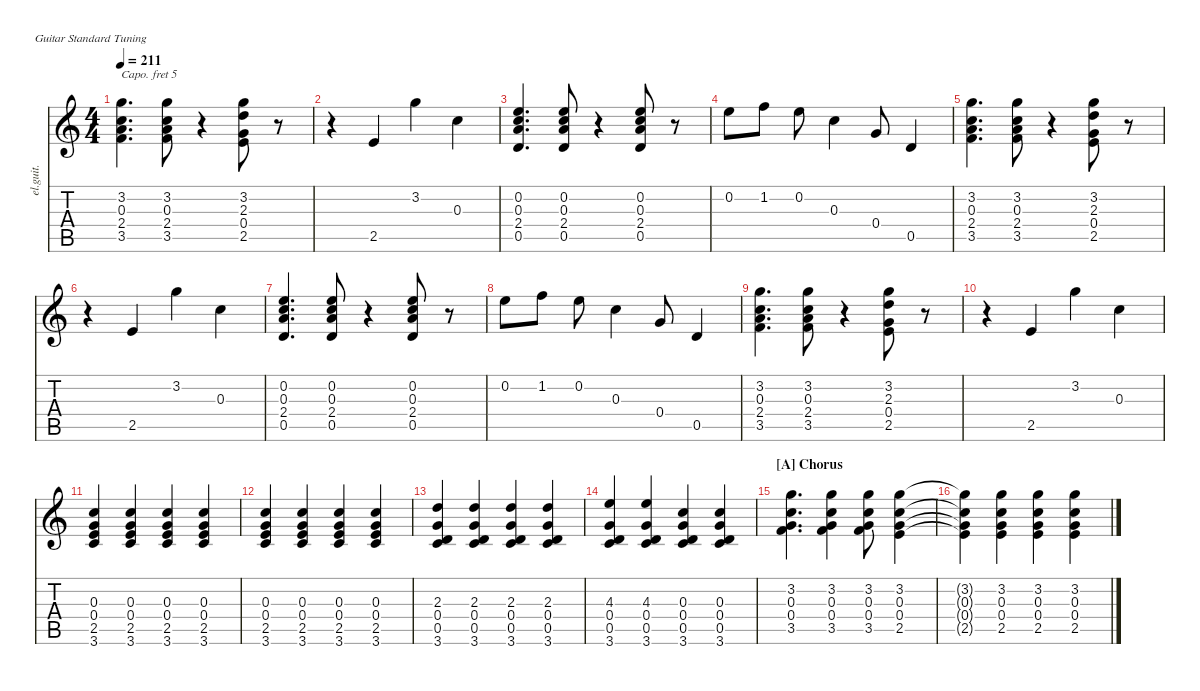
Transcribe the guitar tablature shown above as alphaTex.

\defaultSystemsLayout 4
\hideDynamics
\bracketExtendMode nobrackets
\track ("Guitar" "el.guit.") {instrument electricguitarclean}
\staff {score tabs}
\capo 5
\tuning (E4 B3 G3 D3 A2 E2)
\ts (4 4)
\tempo 211
\clef g2
\ks c
(3.5 2.4 3.2 0.3).4{d dy mf beam Down} (3.2 2.4 3.5 0.3).8{beam Down} r.4{beam Down} (3.2 2.5 2.3 0.4).8{beam Down} r.8{beam Down} |
r.4{beam Down} 2.5.4{beam Up} 3.2.4{beam Down} 0.3.4{beam Down} |
(2.4 0.3 0.2 0.5).4{d beam Up} (2.4 0.3 0.2 0.5).8{beam Up} r.4{beam Down} (2.4 0.3 0.2 0.5).8{beam Up} r.8{beam Down} |
0.2.8{beam Down} 1.2.8{beam Down} 0.2.8{beam Down} 0.3.4{beam Down} 0.4.8{beam Up} 0.5.4{beam Up} |
(3.5 2.4 3.2 0.3).4{d beam Down} (3.2 2.4 3.5 0.3).8{beam Down} r.4{beam Down} (3.2 2.5 2.3 0.4).8{beam Down} r.8{beam Down} |
r.4{beam Down} 2.5.4{beam Up} 3.2.4{beam Down} 0.3.4{beam Down} |
(2.4 0.3 0.2 0.5).4{d beam Up} (2.4 0.3 0.2 0.5).8{beam Up} r.4{beam Down} (2.4 0.3 0.2 0.5).8{beam Up} r.8{beam Down} |
0.2.8{beam Down} 1.2.8{beam Down} 0.2.8{beam Down} 0.3.4{beam Down} 0.4.8{beam Up} 0.5.4{beam Up} |
(3.5 2.4 3.2 0.3).4{d beam Down} (3.2 2.4 3.5 0.3).8{beam Down} r.4{beam Down} (3.2 2.5 2.3 0.4).8{beam Down} r.8{beam Down} |
r.4{beam Down} 2.5.4{beam Up} 3.2.4{beam Down} 0.3.4{beam Down} |
(3.6 2.5 0.4 0.3).4{beam Up} (3.6 2.5 0.4 0.3).4{beam Up} (3.6 2.5 0.4 0.3).4{beam Up} (3.6 2.5 0.4 0.3).4{beam Up} |
(3.6 2.5 0.4 0.3).4{beam Up} (3.6 2.5 0.4 0.3).4{beam Up} (3.6 2.5 0.4 0.3).4{beam Up} (3.6 2.5 0.4 0.3).4{beam Up} |
(0.5 0.4 2.3 3.6).4{beam Up} (0.5 0.4 2.3 3.6).4{beam Up} (0.5 0.4 2.3 3.6).4{beam Up} (0.5 0.4 2.3 3.6).4{beam Up} |
(0.5 4.3 0.4 3.6).4{beam Up} (0.5 4.3 0.4 3.6).4{beam Up} (0.5 0.3 0.4 3.6).4{beam Up} (0.5 0.3 0.4 3.6).4{beam Up} |
\section ("A" "Chorus")
(3.5 3.2 0.3 0.4).4{d beam Down} (3.2 3.5 0.3 0.4).4{beam Down} (3.2 3.5 0.3 0.4).8{beam Down} (3.2 2.5 0.3 0.4).4{beam Down} |
(3.2{t} 0.4{t} 0.3{t} 2.5{t}).4{beam Down} (3.2 0.4 0.3 2.5).4{beam Down} (3.2 0.4 0.3 2.5).4{beam Down} (3.2 0.4 0.3 2.5).4{beam Down}
